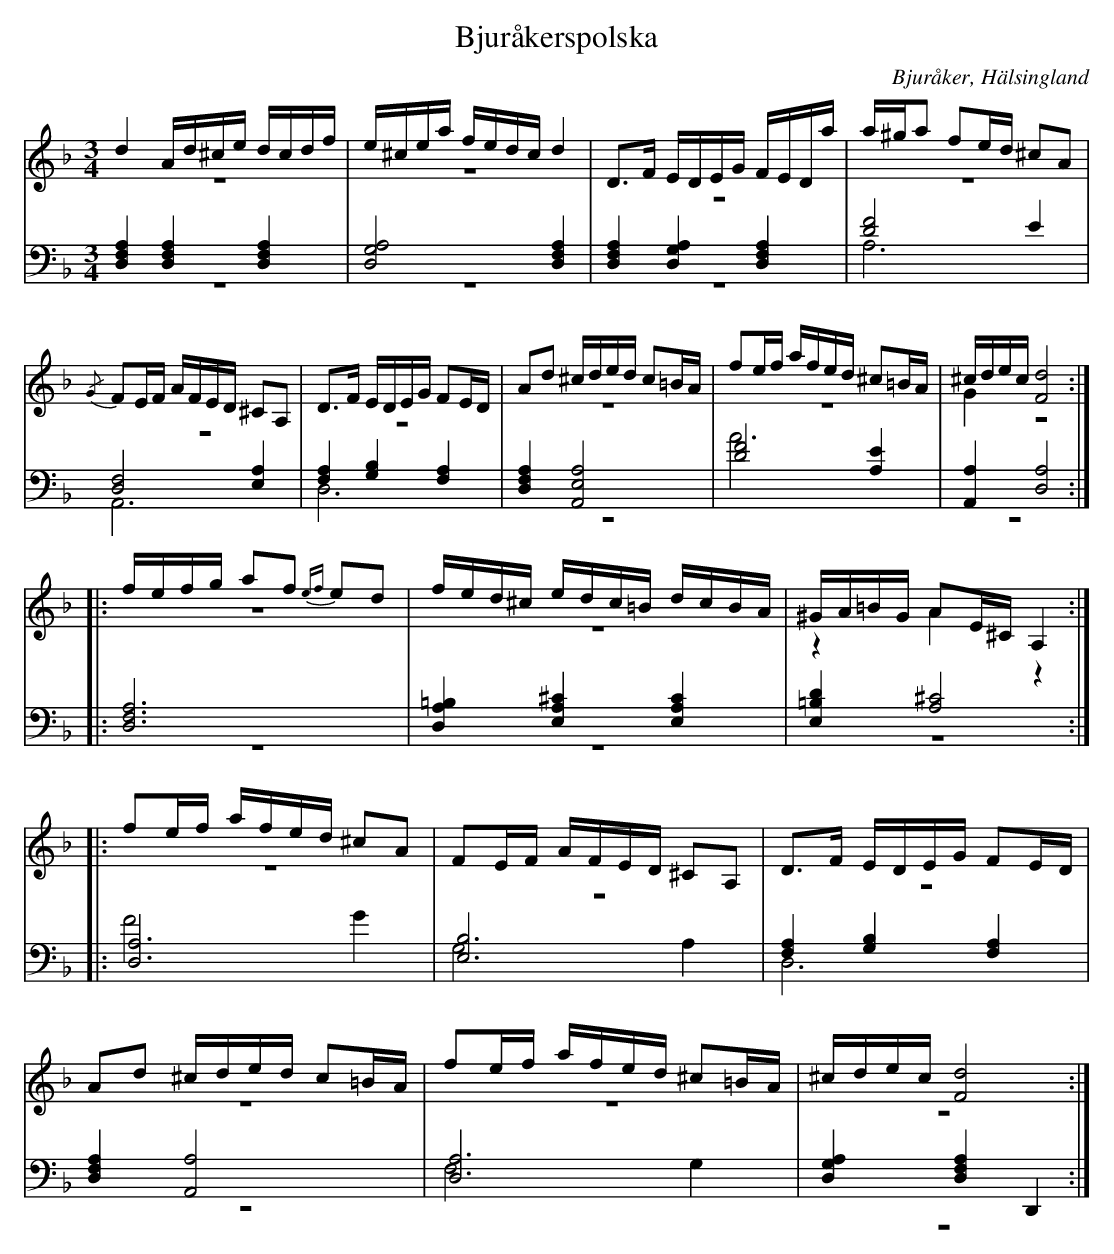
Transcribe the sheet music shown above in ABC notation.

X:1
T: Bjuråkerspolska
O: Bjuråker, Hälsingland
M: 3/4
L: 1/16
K: Dm
V:1
V:2 merge
V:3
V:4 merge
V:1
d4 Ad^ce dcdf |e^cea fedc d4|D2>F2 EDEG FEDa|a^ga2 f2ed ^c2A2|
{/G}F2EF AFED ^C2A,2|D2>F2 EDEG F2ED|A2d2 ^cded c2=BA|f2ef afed ^c2=BA|^cdec [F8d8]:|
|:fefg a2f2 {ef}e2d2 |fed^c edc=B dcBA|^GA=BG A2E^C A,4:|
|:f2ef afed ^c2A2|F2EF AFED ^C2A,2|D2>F2 EDEG F2ED|
A2d2 ^cded c2=BA|f2ef afed ^c2=BA|^cdec [F8d8]:|
V:2
z12|z12|z12|z12|
z12|z12|z12|z12|G4 z8:|
|:z12|z12|z4 A4 z4:|
|:z12|z12|z12|
z12|z12|z12:|
V:3 clef=bass
[D,4F,4A,4] [D,4F,4A,4] [D,4F,4A,4]|[D,8G,8A,8] [D,4F,4A,4]|[D,4F,4A,4] [D,4G,4A,4] [D,4F,4A,4]|[D8F8] E4|
[D,8F,8] [E,4A,4]|[F,4A,4] [G,4B,4] [F,4A,4]|[D,4F,4A,4] [A,,8E,8A,8]|[D8F8] [A,4E4]|[A,,4A,4] [D,8A,8]:|
|:[D,12F,12A,12]|[D,4A,4=B,4] [E,4A,4^C4] [E,4A,4C4]|[E,4=B,4D4] [A,8^C8]:|
|:[D,12A,12]|[E,12B,12]|[F,4A,4] [G,4B,4] [F,4A,4]|
[D,4F,4A,4] [A,,8A,8]|[D,12A,12]|[D,4G,4A,4] [D,4F,4A,4] D,,4:|
V:4 clef=bass
z12|z12|z12|A,12|
A,,12|D,12|z12|A12|z12:|
|:z12|z12|z12:|
|:F8 G4|G,8 A,4|D,12|
z12|F,8 G,4|z12:|
